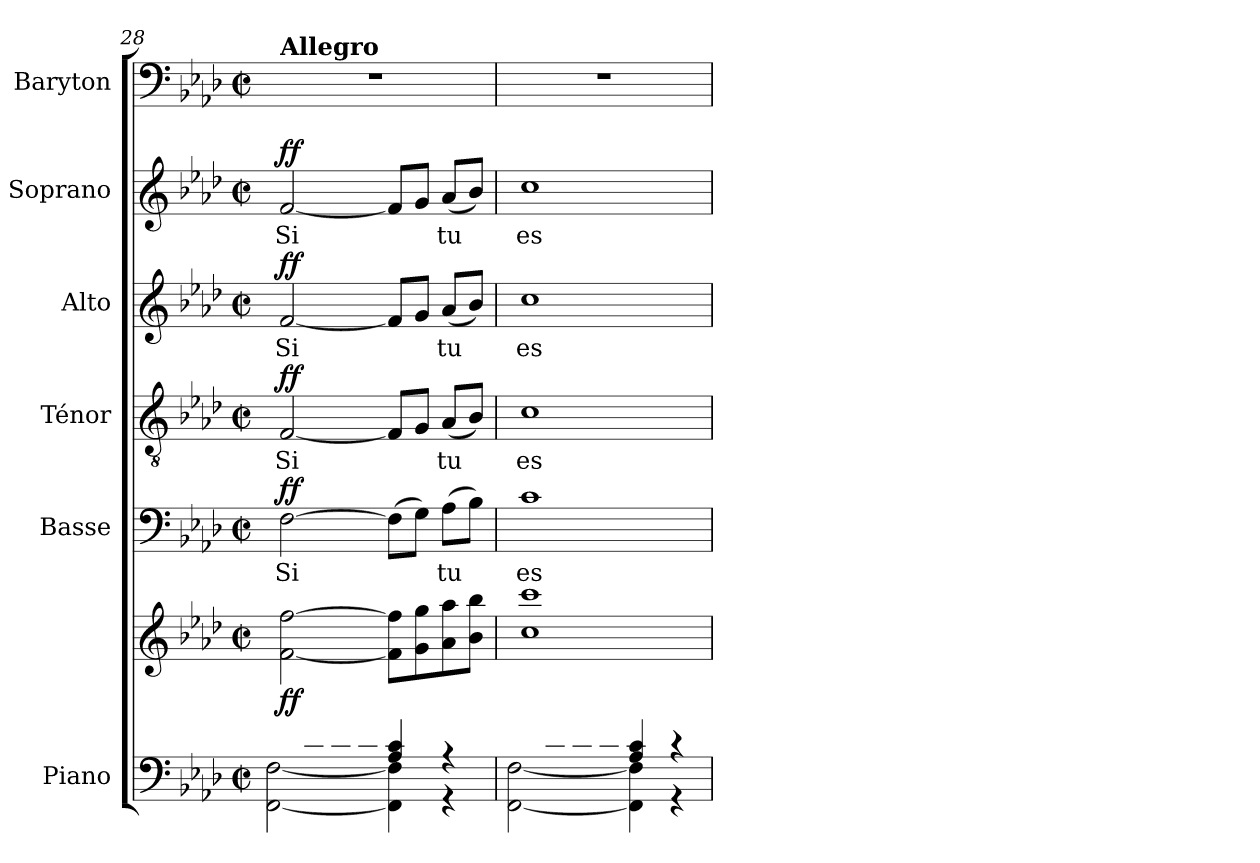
**kern	**kern	**dynam	**kern	**text	**dynam	**kern	**text	**dynam	**kern	**text	**dynam	**kern	**text	**dynam	**kern
*part6	*part6	*part6	*part5	*part5	*part5	*part4	*part4	*part4	*part3	*part3	*part3	*part2	*part2	*part2	*part1
*staff7	*staff6	*staff6/7	*staff5	*staff5	*staff5	*staff4	*staff4	*staff4	*staff3	*staff3	*staff3	*staff2	*staff2	*staff2	*staff1
*I"Piano	*	*	*I"Basse	*	*	*I"Ténor	*	*	*I"Alto	*	*	*I"Soprano	*	*	*I"Baryton
*I'Pno.	*	*	*I'B.	*	*	*I'T.	*	*	*I'Alt.	*	*	*I'So.	*	*	*I'Bar.
!!LO:PB:g=z
*clefF4	*clefG2	*	*clefF4	*	*	*clefGv2	*	*	*clefG2	*	*	*clefG2	*	*	*clefF4
*k[b-e-a-d-]	*k[b-e-a-d-]	*	*k[b-e-a-d-]	*	*	*k[b-e-a-d-]	*	*	*k[b-e-a-d-]	*	*	*k[b-e-a-d-]	*	*	*k[b-e-a-d-]
*M4/4	*M4/4	*	*M4/4	*	*	*M4/4	*	*	*M4/4	*	*	*M4/4	*	*	*M4/4
*met(c|)	*met(c|)	*	*met(c|)	*	*	*met(c|)	*	*	*met(c|)	*	*	*met(c|)	*	*	*met(c|)
=28	=28	=28	=28	=28	=28	=28	=28	=28	=28	=28	=28	=28	=28	=28	=28
*^	*	*	*	*	*	*	*	*	*	*	*	*	*	*	*
!	!	!	!	!	!	!	!	!	!	!	!	!	!	!	!	!LO:TX:a:B:t=Allegro
!	!	!	!LO:DY:a=2	!	!LO:LY:b	!LO:DY:a	!	!LO:LY:b	!LO:DY:a	!	!LO:LY:b	!LO:DY:a	!	!LO:LY:b	!LO:DY:a	!
8F/Lyy	[2FF\ [2F\	[2f\ [2ff\	ff	[2F\	Si	ff	[2F/	Si	ff	[2f/	Si	ff	[2f/	Si	ff	1r
8A-/ 8c/	.	.	.	.	.	.	.	.	.	.	.	.	.	.	.	.
8A-/ 8c/	.	.	.	.	.	.	.	.	.	.	.	.	.	.	.	.
8A-/ 8c/J	.	.	.	.	.	.	.	.	.	.	.	.	.	.	.	.
4A-/ 4c/	4FF\] 4F\]	8f\] 8ff\]L	.	(8F\L]	.	.	8F/L]	.	.	8f/L]	.	.	8f/L]	.	.	.
.	.	8g\ 8gg\	.	8G\J)	.	.	8G/J	.	.	8g/J	.	.	8g/J	.	.	.
!	!	!	!	!	!LO:LY:b	!	!	!LO:LY:b	!	!	!LO:LY:b	!	!	!LO:LY:b	!	!
4r	4r	8a-\ 8aa-\	.	(8A-\L	tu	.	(8A-/L	tu	.	(8a-/L	tu	.	(8a-/L	tu	.	.
.	.	8b-\ 8bb-\J	.	8B-\J)	.	.	8B-/J)	.	.	8b-/J)	.	.	8b-/J)	.	.	.
=29	=29	=29	=29	=29	=29	=29	=29	=29	=29	=29	=29	=29	=29	=29	=29	=29
!	!	!	!	!	!LO:LY:b	!	!	!LO:LY:b	!	!	!LO:LY:b	!	!	!LO:LY:b	!	!
8F/Lyy	[2FF\ [2F\	1cc 1ccc	.	1c	es	.	1c	es	.	1cc	es	.	1cc	es	.	1r
8A-/ 8c/	.	.	.	.	.	.	.	.	.	.	.	.	.	.	.	.
8A-/ 8c/	.	.	.	.	.	.	.	.	.	.	.	.	.	.	.	.
8A-/ 8c/J	.	.	.	.	.	.	.	.	.	.	.	.	.	.	.	.
4A-/ 4c/	4FF\] 4F\]	.	.	.	.	.	.	.	.	.	.	.	.	.	.	.
4r	4r	.	.	.	.	.	.	.	.	.	.	.	.	.	.	.
*v	*v	*	*	*	*	*	*	*	*	*	*	*	*	*	*	*
=	=	=	=	=	=	=	=	=	=	=	=	=	=	=	=
*-	*-	*-	*-	*-	*-	*-	*-	*-	*-	*-	*-	*-	*-	*-	*-
